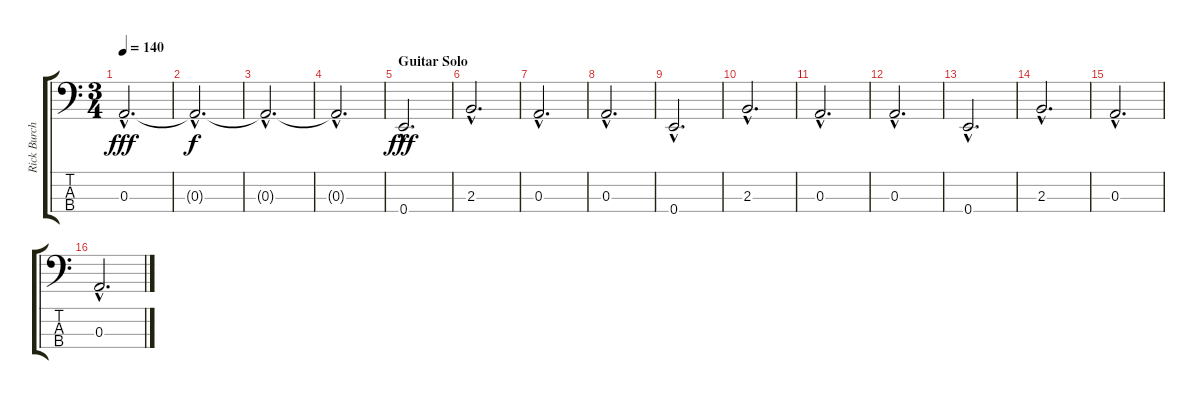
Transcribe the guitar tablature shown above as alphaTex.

\track ("Rick Burch - Bass" "Rick Burch") {instrument electricbasspick}
\staff {score tabs}
\tuning (G2 D2 A1 E1) {hide}
\ts (3 4)
\tempo 140
\clef f4
\ks c
0.3{hac}.2{d dy fff} |
0.3{hac t}.2{d dy f} |
0.3{hac t}.2{d} |
0.3{hac t}.2{d} |
\section ("" "Guitar Solo")
0.4{hac}.2{d dy fff} |
2.3{hac}.2{d} |
0.3{hac}.2{d} |
0.3{hac}.2{d} |
0.4{hac}.2{d} |
2.3{hac}.2{d} |
0.3{hac}.2{d} |
0.3{hac}.2{d} |
0.4{hac}.2{d} |
2.3{hac}.2{d} |
0.3{hac}.2{d} |
0.3{hac}.2{d}
